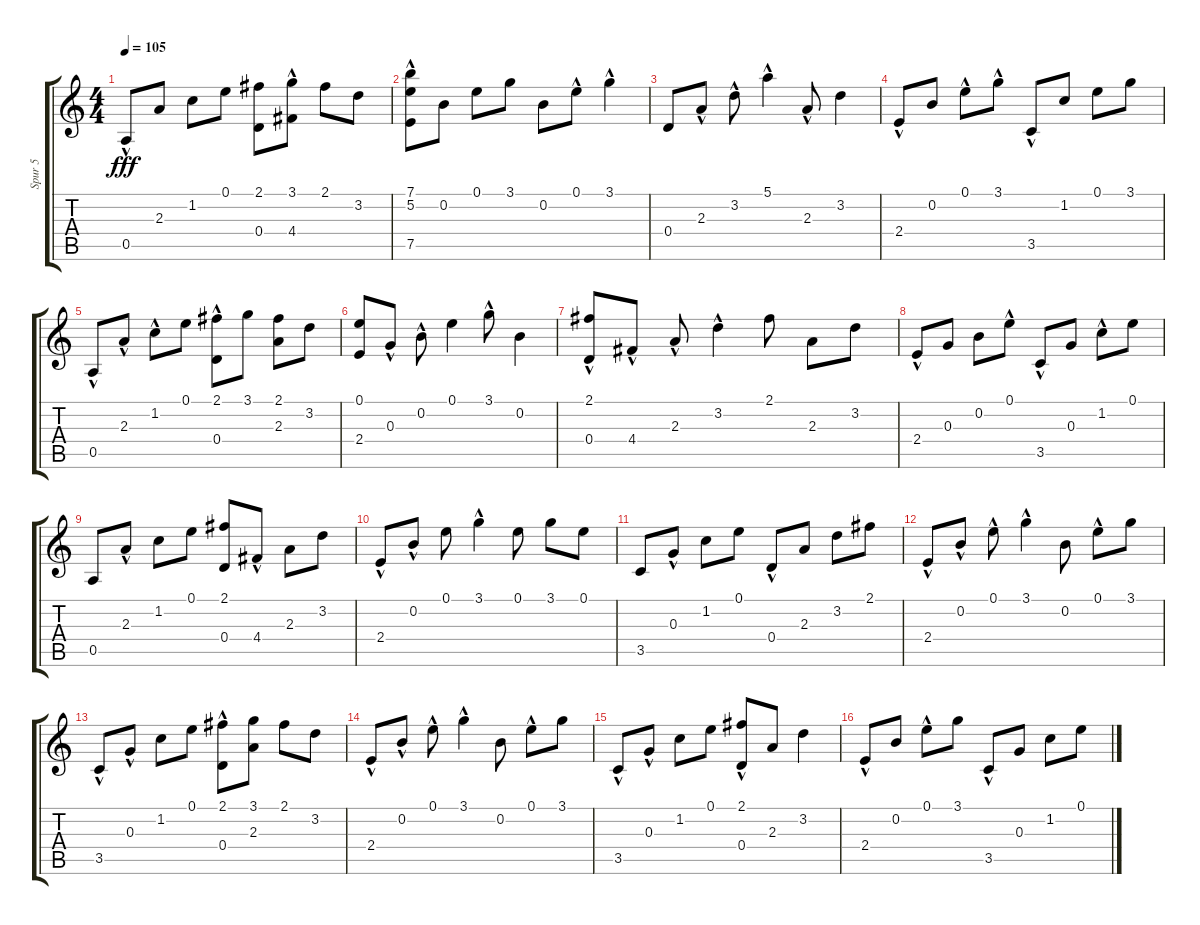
\track ("Spur 5" "Spur 5") {instrument acousticguitarnylon}
\staff {score tabs}
\tuning (E4 B3 G3 D3 A2 E2) {hide}
\ts (4 4)
\tempo 105
\clef g2
\ks c
0.5{hac}.8{dy fff} 2.3.8 1.2.8 0.1.8 (2.1 0.4).8 (3.1 4.4{hac}).8 2.1.8 3.2.8 |
(7.1 5.2 7.5{hac}).8 0.2.8 0.1.8 3.1.8 0.2.8 0.1{hac}.8 3.1{hac}.4 |
0.4.8 2.3{hac}.8 3.2{hac}.8 5.1{hac}.4 2.3{hac}.8 3.2.4 |
2.4{hac}.8 0.2.8 0.1{hac}.8 3.1{hac}.8 3.5{hac}.8 1.2.8 0.1.8 3.1.8 |
0.5{hac}.8 2.3{hac}.8 1.2{hac}.8 0.1.8 (2.1 0.4{hac}).8 3.1.8 (2.1 2.3).8 3.2.8 |
(0.1 2.4).8 0.3{hac}.8 0.2{hac}.8 0.1.4 3.1{hac}.8 0.2.4 |
(2.1{hac} 0.4{hac}).8 4.4{hac}.8 2.3{hac}.8 3.2{hac}.4 2.1.8 2.3.8 3.2.8 |
2.4{hac}.8 0.3.8 0.2.8 0.1{hac}.8 3.5{hac}.8 0.3.8 1.2{hac}.8 0.1.8 |
0.5.8 2.3{hac}.8 1.2.8 0.1.8 (2.1 0.4).8 4.4{hac}.8 2.3.8 3.2.8 |
2.4{hac}.8 0.2{hac}.8 0.1.8 3.1{hac}.4 0.1.8 3.1.8 0.1.8 |
3.5.8 0.3{hac}.8 1.2.8 0.1.8 0.4{hac}.8 2.3.8 3.2.8 2.1.8 |
2.4{hac}.8 0.2{hac}.8 0.1{hac}.8 3.1{hac}.4 0.2.8 0.1{hac}.8 3.1.8 |
3.5{hac}.8 0.3{hac}.8 1.2.8 0.1.8 (2.1 0.4{hac}).8 (3.1 2.3).8 2.1.8 3.2.8 |
2.4{hac}.8 0.2{hac}.8 0.1{hac}.8 3.1{hac}.4 0.2.8 0.1{hac}.8 3.1.8 |
3.5{hac}.8 0.3{hac}.8 1.2.8 0.1.8 (2.1 0.4{hac}).8 2.3.8 3.2.4 |
2.4{hac}.8 0.2.8 0.1{hac}.8 3.1.8 3.5{hac}.8 0.3.8 1.2.8 0.1.8
